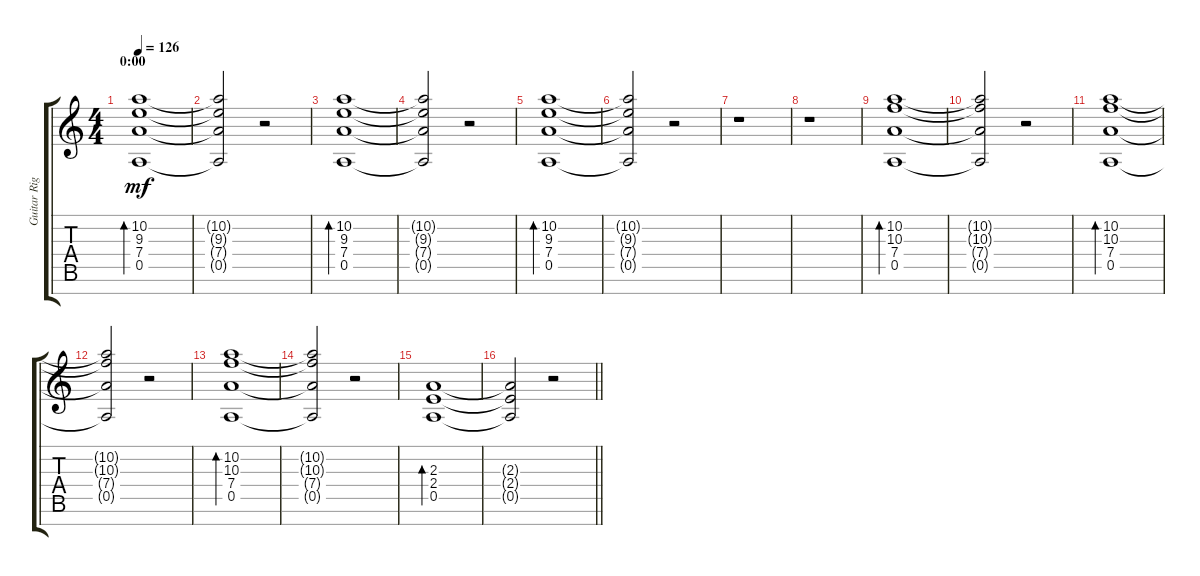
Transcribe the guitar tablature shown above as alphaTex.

\track ("Guitar Right" "Guitar Rig") {instrument distortionguitar}
\staff {score tabs}
\tuning (E4 B3 G3 D3 A2 E2 B1) {hide}
\ts (4 4)
\section ("" "0:00")
\tempo 126
\clef g2
\ks c
(10.2 9.3 7.4 0.5).1{bd 240 dy mf volume 0 instrument distortionguitar} |
(10.2{t} 9.3{t} 7.4{t} 0.5{t}).2 r.2{volume 11} |
(10.2 9.3 7.4 0.5).1{bd 240 volume 0} |
(10.2{t} 9.3{t} 7.4{t} 0.5{t}).2 r.2{volume 11} |
(10.2 9.3 7.4 0.5).1{bd 240 volume 0} |
(10.2{t} 9.3{t} 7.4{t} 0.5{t}).2 r.2 |
r.1{volume 11} |
r.1 |
(10.2 10.3 7.4 0.5).1{bd 240 volume 0} |
(10.2{t} 10.3{t} 7.4{t} 0.5{t}).2 r.2{volume 11} |
(10.2 10.3 7.4 0.5).1{bd 240 volume 0} |
(10.2{t} 10.3{t} 7.4{t} 0.5{t}).2 r.2{volume 11} |
(10.2 10.3 7.4 0.5).1{bd 240 volume 0} |
(10.2{t} 10.3{t} 7.4{t} 0.5{t}).2 r.2{volume 11} |
(2.3 2.4 0.5).1{bd 240 volume 0} |
\barLineRight lightlight
(2.3{t} 2.4{t} 0.5{t}).2 r.2
